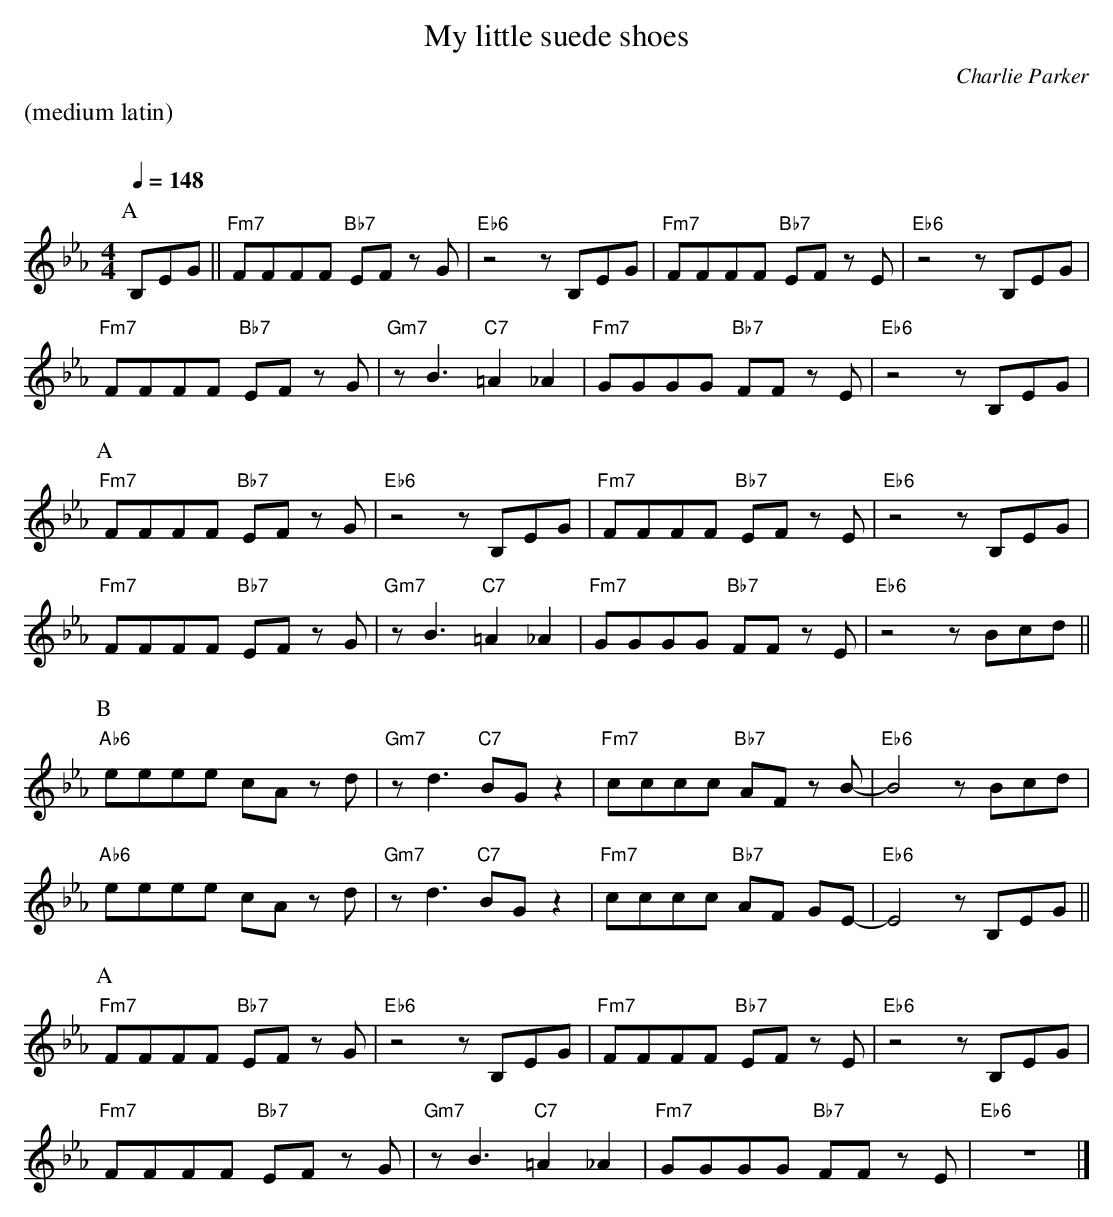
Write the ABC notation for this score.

X:1
T:My little suede shoes
M:4/4
L:1/8
C:Charlie Parker
Q:1/4=148
K:Eb
%%text (medium latin)
%%vskip 20
P:A
B,EG || "Fm7"FFFF "Bb7"EF zG | "Eb6"z4 zB,EG | "Fm7"FFFF "Bb7"EF zE | "Eb6"z4 zB,EG |
"Fm7"FFFF "Bb7"EF zG | "Gm7"zB3 "C7"=A2_A2 | "Fm7"GGGG "Bb7"FFz E | "Eb6"z4 z B,EG |
P:A
"Fm7"FFFF "Bb7"EF zG | "Eb6"z4 zB,EG | "Fm7"FFFF "Bb7"EF zE | "Eb6"z4 zB,EG |
"Fm7"FFFF "Bb7"EF zG | "Gm7"zB3 "C7"=A2_A2 | "Fm7"GGGG "Bb7"FFz E | "Eb6"z4 zBcd ||
P:B
"Ab6"eeee cA zd | "Gm7"zd3 "C7"BGz2 | "Fm7"cccc "Bb7"AF zB- | "Eb6"B4 zBcd |
"Ab6"eeee cA zd | "Gm7"zd3 "C7"BGz2 | "Fm7"cccc "Bb7"AF GE- | "Eb6"E4 zB,EG ||
P:A
"Fm7"FFFF "Bb7"EF zG | "Eb6"z4 zB,EG | "Fm7"FFFF "Bb7"EF zE | "Eb6"z4 zB,EG |
"Fm7"FFFF "Bb7"EF zG | "Gm7"zB3 "C7"=A2_A2 | "Fm7"GGGG "Bb7"FFz E | "Eb6"z8 |]
